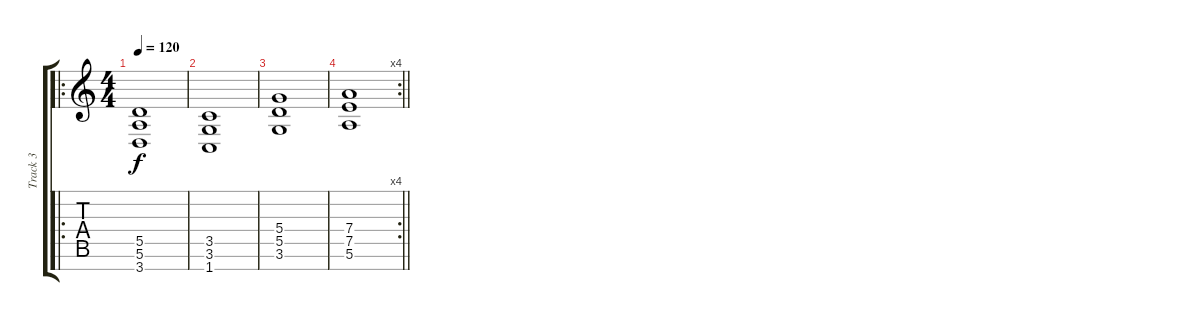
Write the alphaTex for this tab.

\track ("Track 3" "Track 3") {instrument distortionguitar}
\staff {score tabs}
\tuning (E4 B3 G3 D3 A2 E2 B1) {hide}
\ro
\ts (4 4)
\tempo 120
\clef g2
\ks c
(5.5 5.6 3.7).1{dy f} |
(3.5 3.6 1.7).1 |
(5.4 5.5 3.6).1 |
\rc 4
\barLineRight lightlight
(7.4 7.5 5.6).1
